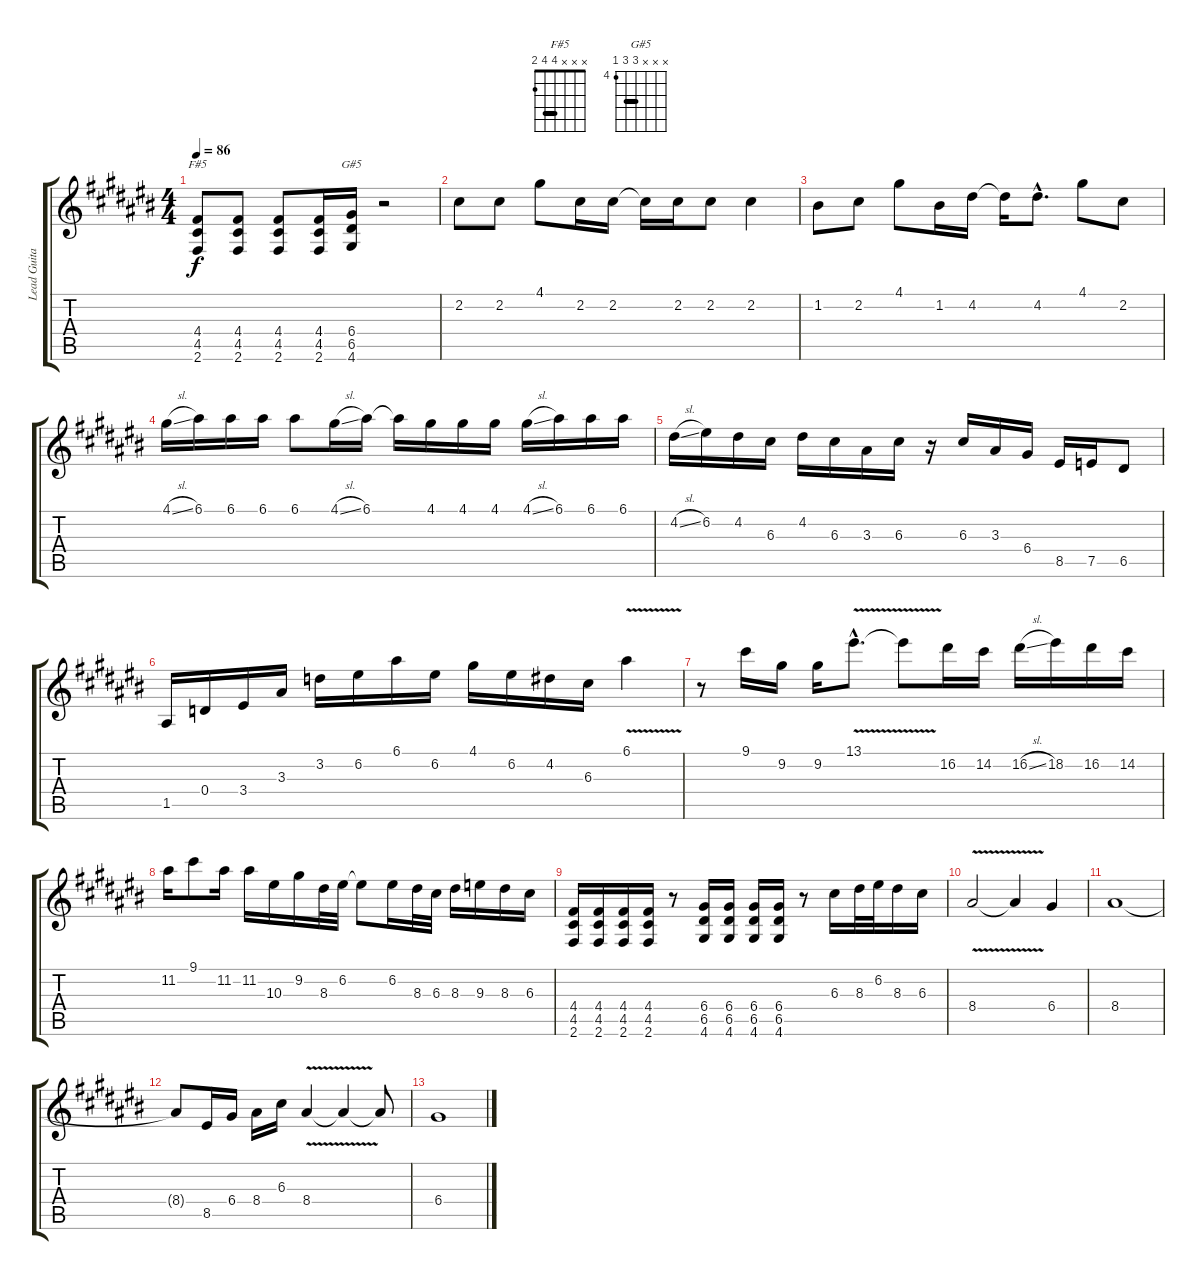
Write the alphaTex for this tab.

\track ("Lead Guitar" "Lead Guita") {instrument distortionguitar}
\staff {score tabs}
\tuning (E4 B3 G3 D3 A2 E2) {hide}
\chord ("F#5" x x x 4 4 2) {barre 4}
\chord ("G#5" x x x 6 6 4) {firstfret 4 barre 6}
\ts (4 4)
\tempo 86
\clef g2
\ks c#
(4.4 4.5 2.6).8{ch "F#5" dy f} (4.4 4.5 2.6).8 (4.4 4.5 2.6).8 (4.4 4.5 2.6).16 (6.4 6.5 4.6).16{ch "G#5"} r.2 |
2.2.8{volume 13} 2.2.8 4.1.8 2.2.16 2.2.16 2.2{t}.16 2.2.16 2.2.8 2.2.4 |
1.2.8 2.2.8 4.1.8 1.2.16 4.2.16 4.2{t}.16 4.2{hac}.8{d} 4.1.8 2.2.8 |
4.1{sl}.16 6.1.16 6.1.16 6.1.16 6.1.8 4.1{sl}.16 6.1.16 6.1{t}.16 4.1.16 4.1.16 4.1.16 4.1{sl}.16 6.1.16 6.1.16 6.1.16 |
4.2{sl}.16 6.2.16 4.2.16 6.3.16 4.2.16 6.3.16 3.3.16 6.3.16 r.16 6.3.16 3.3.16 6.4.16 8.5.16 7.5.16 6.5.8 |
1.5.16 0.4.16 3.4.16 3.3.16 3.2.16 6.2.16 6.1.16 6.2.16 4.1.16 6.2.16 4.2.16 6.3.16 6.1{v}.4 |
r.8 9.1.16 9.2.16 9.2.16 13.1{v hac}.8{d} 13.1{t}.8 16.2.16 14.2.16 16.2{sl}.16 18.2.16 16.2.16 14.2.16 |
11.2.16 9.1.8 11.2.16 11.2.16 10.3.16 9.2.16 8.3.32 6.2.32 6.2{t}.8 6.2.16 8.3.32 6.3.32 8.3.16 9.3.16 8.3.16 6.3.16 |
(4.4 4.5 2.6).16{volume 11} (4.4 4.5 2.6).16 (4.4 4.5 2.6).16 (4.4 4.5 2.6).16 r.8 (6.4 6.5 4.6).16 (6.4 6.5 4.6).16 (6.4 6.5 4.6).16 (6.4 6.5 4.6).16 r.8 6.3.16{volume 13} 8.3.32 6.2.32 8.3.16 6.3.16 |
8.4{v}.2 8.4{t}.4 6.4.4 |
8.4.1 |
8.4{t}.8 8.5.16 6.4.16 8.4.16 6.3.16 8.4{v}.4 8.4{t}.4 8.4{t}.8 |
6.4.1
